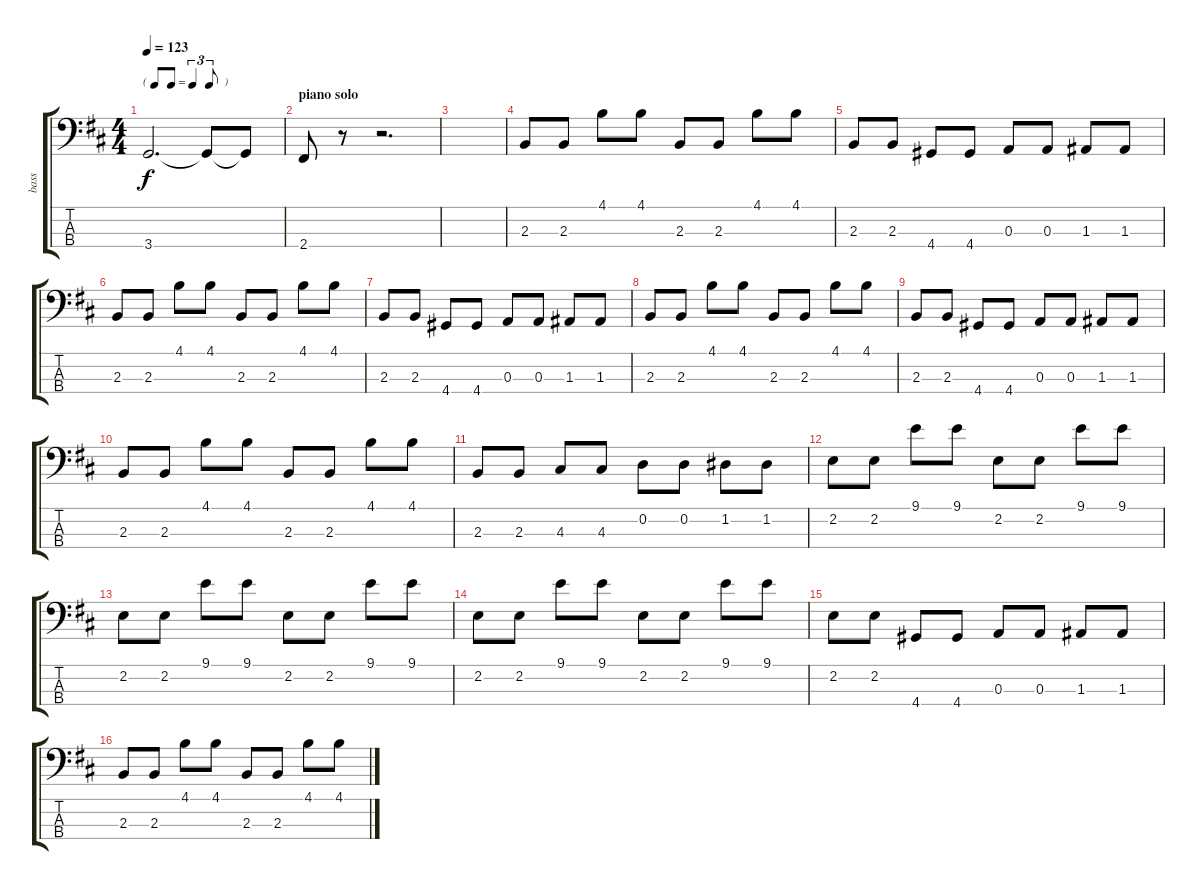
\track ("bass" "bass") {instrument electricbasspick}
\staff {score tabs}
\tuning (G2 D2 A1 E1) {hide}
\ts (4 4)
\tf triplet8th
\tempo 123
\clef f4
\ks d
3.4{t}.2{d dy f} 3.4{t}.8 3.4{t}.8 |
\section ("" "piano solo")
2.4.8 r.8 r.2{d} |
|
2.3.8 2.3.8 4.1.8 4.1.8 2.3.8 2.3.8 4.1.8 4.1.8 |
2.3.8 2.3.8 4.4.8 4.4.8 0.3.8 0.3.8 1.3.8 1.3.8 |
2.3.8 2.3.8 4.1.8 4.1.8 2.3.8 2.3.8 4.1.8 4.1.8 |
2.3.8 2.3.8 4.4.8 4.4.8 0.3.8 0.3.8 1.3.8 1.3.8 |
2.3.8 2.3.8 4.1.8 4.1.8 2.3.8 2.3.8 4.1.8 4.1.8 |
2.3.8 2.3.8 4.4.8 4.4.8 0.3.8 0.3.8 1.3.8 1.3.8 |
2.3.8 2.3.8 4.1.8 4.1.8 2.3.8 2.3.8 4.1.8 4.1.8 |
2.3.8 2.3.8 4.3.8 4.3.8 0.2.8 0.2.8 1.2.8 1.2.8 |
2.2.8 2.2.8 9.1.8 9.1.8 2.2.8 2.2.8 9.1.8 9.1.8 |
2.2.8 2.2.8 9.1.8 9.1.8 2.2.8 2.2.8 9.1.8 9.1.8 |
2.2.8 2.2.8 9.1.8 9.1.8 2.2.8 2.2.8 9.1.8 9.1.8 |
2.2.8 2.2.8 4.4.8 4.4.8 0.3.8 0.3.8 1.3.8 1.3.8 |
2.3.8 2.3.8 4.1.8 4.1.8 2.3.8 2.3.8 4.1.8 4.1.8
